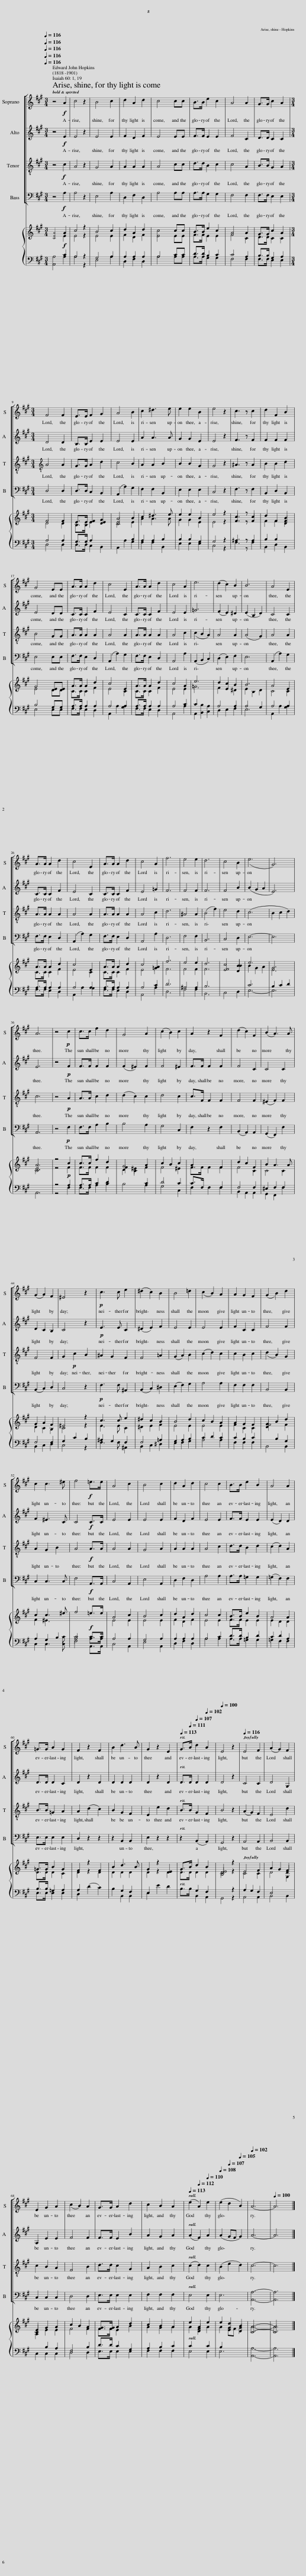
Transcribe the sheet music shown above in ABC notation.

X:1
%%score [ 1 2 3 4 ] { ( 5 6 ) | ( 7 8 ) }
L:1/8
Q:1/4=116
M:3/4
I:linebreak $
K:A
V:1 treble
V:2 treble
V:3 treble-8
V:4 bass
V:5 treble
V:6 treble
V:7 bass
V:8 bass
V:1
 z4!f! A2 | c4 z2 | B4 c2 | d2 A2 d2 | c4 cc | %5
 B>B e2 c2 | A4 A2 | G>G c2 A2 |$[M:3/4] F4 F2 | E>E F2 G2 | %10
 A4 B2 | c2 ^d3 e | e2 e2 B2 | e4 z2 | c3 z c2 | %15
 d2 F2 B2 |$ G4 EE | A>A A2 d2 | c4 E2 | A>A A2 d2 | %20
 c4 A2 | e6 | (d2 c2) B2 | B6 | A4 E2 |$ %25
 A>A A2 d2 | c4 E2 | A>A A2 d2 | c4 A2 | f6 | %30
 e4 e2 | d6 | c4 B2 | (e6 | G6) |$ %35
 A6 | z4!p! c2 | c>c f2 d2 | G4 A2 | (c2 B2) c2 | %40
 A2 z2 F2 | (d2 c2) F2 | (B2 A3) A |$ (G2 A2) F2 | ^E4 z2 | %45
!p! c3 c e2 | (^d2 c2) B2 | B4 =d2 | (c2 B2) A2 | A2 G2 F2 | %50
 (G2 B2) d2 |$ c2 c3 ^e | f4!f! =e>e | A4 c2 | B4 c2 | %55
 d2 A2 d2 | c4 c2 | B>B e2 B2 | A4 A2 |$ =G>G B2 G2 | %60
 F2 z2 F2 | B2 d3 B | G2 z2 E2 |[Q:1/4=113] G>[Q:1/4=111]B[Q:1/4=107] d2[Q:1/4=102] B2 |[Q:1/4=100] E4 z2 | %65
[Q:1/4=116] E4 F2 | (A2 G2) F2 |$ E2 G2 A2 | (c2 B2) A2 | G>G A2 d2 | %70
 c2 B2 A2 |[Q:1/4=113] (e2[Q:1/4=112] A2)[Q:1/4=110] e2 |[Q:1/4=108] (e2[Q:1/4=107] d2[Q:1/4=105] B2) |[Q:1/4=102] A6- |[Q:1/4=100] A6 |] %75
V:2
 z4!f! E2 | E4 z2 | E4 E2 | F2 D2 F2 | E4 EE | %5
 F>F E2 E2 | F4 C2 | D>D C2 C2 |$[M:3/4] D4 D2 | B,>B, E2 E2 | %10
 E4 E2 | A2 A3 A | G2 G2 E2 | E4 z2 | F3 z F2 | %15
 F2 F2 F2 |$ E4 DD | C>C C2 F2 | E4 C2 | C>C C2 F2 | %20
 E4 E2 | =G6 | (F2 E2) ^D2 | (E2 B,2 D2) | C4 C2 |$ %25
 C>C C2 F2 | E4 C2 | C>C C2 F2 | E4 =G2 | F6 | %30
 F4 F2 | F6 | F4 B2 | (B2 G2 A2 | E6) |$ %35
 E6 | z4!p! F2 | F>F F2 F2 | (F2 ^E2) F2 | F4 ^E2 | %40
 F>F F2 F2 | F4 C2 | C4 C2 |$ D2 C2 B,2 | C4 z2 | %45
!p! E3 E C2 | (^D2 E2) F2 | E4 E2 | E4 E2 | F2 C2 C2 | %50
 F4 F2 |$ F2 ^E3 C | C4!f! C>C | E4 E2 | E4 E2 | %55
 F2 D2 F2 | E4 E2 | F>F E2 E2 | (E2 D2) D2 |$ D>D D2 C2 | %60
 D2 z2 D2 | D2 D2 D2 | D2 z2 D2 | D>D D2 D2 | D4 z2 | %65
 C4 C2 | D4 G,2 |$ A,2 E2 E2 | F4 F2 | F>F E2 B2 | %70
 A2 G2 A2 | (A2 F2) A2 | (A2 GF G2) | A6- | A6 |] %75
V:3
 z4!f! c2 | A4 z2 | G4 A2 | A2 A2 A2 | A4 cc | %5
 d>d B2 c2 | c4 A2 | B>B G2 A2 |$[M:3/4][K:treble-8] A4 A2 | G>G A2 d2 | %10
 c4 B2 | A2 A2 B2 | B2 B2 G2 | G4 z2 | ^A3 z A2 | %15
 B2 B2 d2 |$ B4 GG | A>A A2 A2 | A4 A2 | A>A A2 A2 | %20
 A4 c2 | (c2 B2 A2) | A4 A2 | (A4 G2) | A4 A2 |$ %25
 A>A A2 A2 | A4 A2 | A>A A2 A2 | A4 c2 | d6 | %30
 ^A4 A2 | (B4 f2) | e4 d2 | (c6 | B2 c2 d2) |$ %35
 c6 | z4!p! A2 | A>A c2 d2 | (d2 c2) c2 | d4 c2 | %40
 c>F F2 F2 | F4 F2 | (^E2 F2) F2 |$ F4 F2 | G2!p! c2 B2 | %45
 ^A2 G2 F2 | F4 =A2 | (G2 A2) B2 | (c2 d2) c2 | c2 B2 c2 | %50
 (d2 B2) G2 |$ A2 G2 B2 | A4!f! A>A | A4 A2 | G4 A2 | %55
 A2 A2 A2 | A4 c2 | d>d B2 d2 | (c2 d2) A2 |$ B>B =G2 A2 | %60
 A2 (d2 c2) | B2 G2 F2 | E2 e2 d2 | B>B G2 F2 | B4 z2 | %65
 (A2 G2) F2 | E4 d2 |$ c2 B2 A2 | F4 B2 | d>d c2 G2 | %70
 A2 B2 c2 | (c2 d2) c2 | (B2 e2 d2) | c6- | c6 |] %75
V:4
 z4!f! A,2 | A,4 z2 | E,4 A,2 | D,2 F,2 D,2 | A,4 A,A, | %5
 A,>A, G,2 G,2 | F,4 F,2 | F,>F, E,2 E,2 |$[M:3/4] D,4 D,2 | D,>D, C,2 B,,2 | %10
 (A,,2 A,2) G,2 | F,2 F,2 B,,2 | E,2 E,2 E,2 | C,4 z2 | F,3 z F,2 | %15
 B,,2 D,2 B,,2 |$ E,4 E,E, | F,>F, E,2 D,2 | (A,,2 A,2) G,2 | F,>F, E,2 D,2 | %20
 A,,4 A,2 | (A,,2 B,,2 C,2) | (D,2 E,2) F,2 | E,6 | (A,,2 A,2) G,2 |$ %25
 F,>F, E,2 D,2 | (A,,2 A,2) G,2 | F,>F, E,2 D,2 | A,,4 A,2 | D,6 | %30
 F,4 F,2 | B,,6 | C,4 D,2 | E,6- | E,6 |$ %35
 A,,6 | z4!p! F,2 | F,>F, A,2 B,2 | B,4 A,2 | G,4 C,2 | %40
 F,2 z2 F,2 | (B,,2 A,,2) A,,2 | (G,,2 F,,2) F,2 |$ (B,,2 C,2) D,2 | C,4 z2 | %45
!p! F,3 F, ^A,,2 | (B,,2 C,2) ^D,2 | (E,2 F,2) G,2 | A,4 A,2 | F,2 F,2 F,2 | %50
 B,,4 B,,2 |$ C,2 C,3 C, | F,4!f! A,,>A,, | C,4 A,,2 | E,4 A,,2 | %55
 D,2 F,2 D,2 | A,4 A,2 | A,>A, =G,2 G,2 | (=G,2 F,2) F,2 |$ E,>E, E,2 E,2 | %60
 D,2 z2 z2 | z2 B,,2 B,,2 | E,2 z2 z2 | z2 (B,,2 A,,2) | G,,4 z2 | %65
 A,,4 A,,2 | B,,4 B,,2 |$ C,2 C,2 C,2 | D,4 D,2 | E,>E, E,2 E,2 | %70
 F,2 F,2 F,2 | E,4 E,2 | E,6 | [A,,A,]6- | [A,,A,]6 |] %75
V:5
 [CEA]4!f! A2 | c4 z2 | B4 c2 | d2 A2 d2 | c4 cc | %5
 B>B e2 c2 | A4 A2 | G>G c2 A2 |$[M:3/4] F4 F2 | E>E [EF]2 [DEG]2 | %10
 A4 B2 | c2 ^d3 e | e2 e2 B2 | e4 z2 | c3 z c2 | %15
 d2 F2 B2 |$ G4 [DE][DE] | A>A A2 d2 | c4 E2 | A>A A2 d2 | %20
 c4 A2 | e6 | d2 c2 B2 | B6 | A4 E2 |$ %25
 A>A A2 d2 | c4 E2 | A>A A2 d2 | c4 [=GA]2 | f6 | %30
 e4 e2 | d6 | [EFc]4 B2 | e6 | G6 |$ %35
 A6 | z4!p! c2 | c>c f2 d2 | G4 A2 | c2 B2 c2 | %40
 A2 x2 F2 | d2 c2 F2 | B2 A3 A |$ G2 A2 F2 | ^E4 z2 | %45
 c3 c e2 | ^d2 c2 B2 | B4 d2 | c2 B2 A2 | A2 G2 F2 | %50
 G2 B2 d2 |$ c2 c3 ^e | f4!f! =e>e | A4 c2 | B4 c2 | %55
 d2 A2 d2 | c4 c2 | B>B e2 B2 | A4 A2 |$ =G>G B2 G2 | %60
 F2 z2 F2 | B2 d3 B | G2 z2 [DE]2 | G>B d2 B2 | [DE]4 z2 | %65
 E4 F2 | A2 G2 F2 |$ E2 G2 A2 | c2 B2 A2 | [FG]>[FG] A2 d2 | %70
 c2 B2 A2 | e2 A2 e2 | e2 d2 B2 | A6- | A6 |] %75
V:6
 x4 E2 | E4 z2 | E4 E2 | F2 D2 F2 | E4 EE | %5
 F>F E2 E2 | F4 C2 | D>D C2 C2 |$[M:3/4] D4 D2 | B,>B, E2 x2 | %10
 E4 E2 | A2 A3 A | G2 G2 E2 | E4 z2 | F3 z F2 | %15
 F2 F2 F2 |$ E4 DD | C>C C2 F2 | E4 C2 | C>C C2 F2 | %20
 E4 E2 | =G6 | F2 E2 ^D2 | E2 B,2 D2 | C4 C2 |$ %25
 C>C C2 F2 | E4 C2 | C>C C2 F2 | E4 =G2 | F6 | %30
 F4 F2 | F6 | x4 B2 | B2 G2 A2 | E6 |$ %35
 E6 | z4 F2 | F>F F2 F2 | F2 ^E2 F2 | F4 ^E2 | %40
 F>F F2 F2 | F4 C2 | C4 C2 |$ D2 C2 B,2 | C4 z2 | %45
 E3 E C2 | ^D2 E2 F2 | E4 E2 | E4 E2 | F2 C2 C2 | %50
 F4 F2 |$ F2 ^E3[I:staff +1] C | C4 C>C |[I:staff -1] E4 E2 | E4 E2 | %55
 F2 D2 F2 | E4 E2 | F>F E2 E2 | E2 D2 D2 |$ D>D D2 C2 | %60
 D2 z2 D2 | D2 D2 D2 | D2 z2 D2 | D>D D2 D2 | D4 z2 | %65
 C4 C2 | D4 G,2 |$ A,2 E2 E2 | F4 F2 | F>F E2 B2 | %70
 A2 G2 A2 | A2 F2 A2 | A2 GF G2 | A6- | A6 |] %75
V:7
 x4 C2 | A,4 z2 | G,4 A,2 | A,2 A,2 A,2 | A,4 CC | %5
 D>D B,2 C2 | C4 A,2 | B,>B, G,2 A,2 |$[M:3/4] A,4 A,2 | G,>G, A,2 x2 | %10
[I:staff -1] C4[I:staff +1] B,2 | A,2 A,2 B,2 | B,2 B,2 G,2 | G,4 z2 | ^A,3 z A,2 | %15
 B,2 B,2[I:staff -1] D2 |$[I:staff +1] B,4 G,G, | A,>A, A,2 A,2 | A,4 A,2 | A,>A, A,2 A,2 | %20
 A,4 C2 | C2 B,2 A,2 | A,4 A,2 | A,4 G,2 | A,4 A,2 |$ %25
 A,>A, A,2 A,2 | A,4 A,2 | A,>A, A,2 A,2 | A,4 C2 | D6 | %30
 ^A,4 A,2 | B,6 | x4[I:staff -1] D2 |[I:staff +1] C6 | B,2 C2 D2 |$ %35
[I:staff -1] C6 |[I:staff +1] z4 A,2 | A,>A, C2 D2 |[I:staff -1] D2 C2[I:staff +1] C2 | D4 C2 | %40
 C>F, F,2 F,2 | F,4 F,2 | ^E,2 F,2 F,2 |$ F,4 F,2 | G,2 C2 B,2 | %45
 ^A,2 G,2 F,2 | F,4 =A,2 | G,2 A,2 B,2 | C2 D2 C2 | C2 B,2 C2 | %50
[I:staff -1] D2[I:staff +1] B,2 G,2 |$ A,2 G,2 B,2 | A,4 A,>A, | A,4 A,2 | G,4 A,2 | %55
 A,2 A,2 A,2 | A,4 C2 | D>D B,2 D2 | C2 D2 A,2 |$ B,>B, =G,2 A,2 | %60
 A,2 (D2 C2) | B,2 G,2 F,2 | E,2 E2 D2 | B,>B, G,2 F,2 |[I:staff -1] B,4[I:staff +1] z2 | %65
 A,2 G,2 F,2 | E,4[I:staff -1] D2 |$ C2[I:staff +1] B,2 A,2 | F,4 B,2 | D>D C2 G,2 | %70
 A,2 B,2 C2 | C2[I:staff -1] D2[I:staff +1] C2 | B,2[I:staff -1] E2 D2 | C6- | C6 |] %75
V:8
 [A,,A,]4 A,2 | A,4 z2 | E,4 A,2 | D,2 F,2 D,2 | A,4 A,A, | %5
 A,>A, G,2 G,2 | F,4 F,2 | F,>F, E,2 E,2 |$[M:3/4] D,4 D,2 | D,>D, C,2 B,,2 | %10
 A,,2 A,2 G,2 | F,2 F,2 B,,2 | E,2 E,2 E,2 | C,4 z2 | F,3 z F,2 | %15
 B,,2 D,2 B,,2 |$ E,4 E,E, | F,>F, E,2 D,2 | A,,2 A,2 [G,A,]2 | F,>F, E,2 D,2 | %20
 A,,4 A,2 | A,,2 B,,2 C,2 | D,2 E,2 F,2 | E,6 | A,,2 A,2 [G,A,]2 |$ %25
 F,>F, E,2 D,2 | A,,2 A,2 G,2 | F,>F, E,2 D,2 | A,,4 A,2 | D,6 | %30
 F,4 F,2 | B,,6 | C,4 D,2 | E,6- | E,6 |$ %35
 A,,6 | z4 F,2 | F,>F, A,2 B,2 | B,4 A,2 | G,4 C,2 | %40
 F,2 x2 F,2 | B,,2 A,,2 A,,2 | G,,2 F,,2 F,2 |$ B,,2 C,2 D,2 | C,4 z2 | %45
 F,3 F, ^A,,2 | B,,2 C,2 ^D,2 | E,2 F,2 G,2 | A,4 A,2 | F,2 F,2 F,2 | %50
 B,,4 B,,2 |$ C,2 C,3 C, | F,4 A,,>A,, | C,4 A,,2 | E,4 A,,2 | %55
 D,2 F,2 D,2 | A,4 A,2 | A,>A, =G,2 G,2 | =G,2 F,2 F,2 |$ E,>E, E,2 E,2 | %60
 D,2 x2 x2 | x2 B,,2 B,,2 | E,2 x2 x2 | x2 B,,2 A,,2 | G,,4 z2 | %65
 A,,4 A,,2 | B,,4 B,,2 |$ C,2 C,2 C,2 | D,4 D,2 | E,>E, E,2 E,2 | %70
 F,2 F,2 F,2 | E,4 E,2 | E,6 | [A,,A,]6- | [A,,A,]6 |] %75
